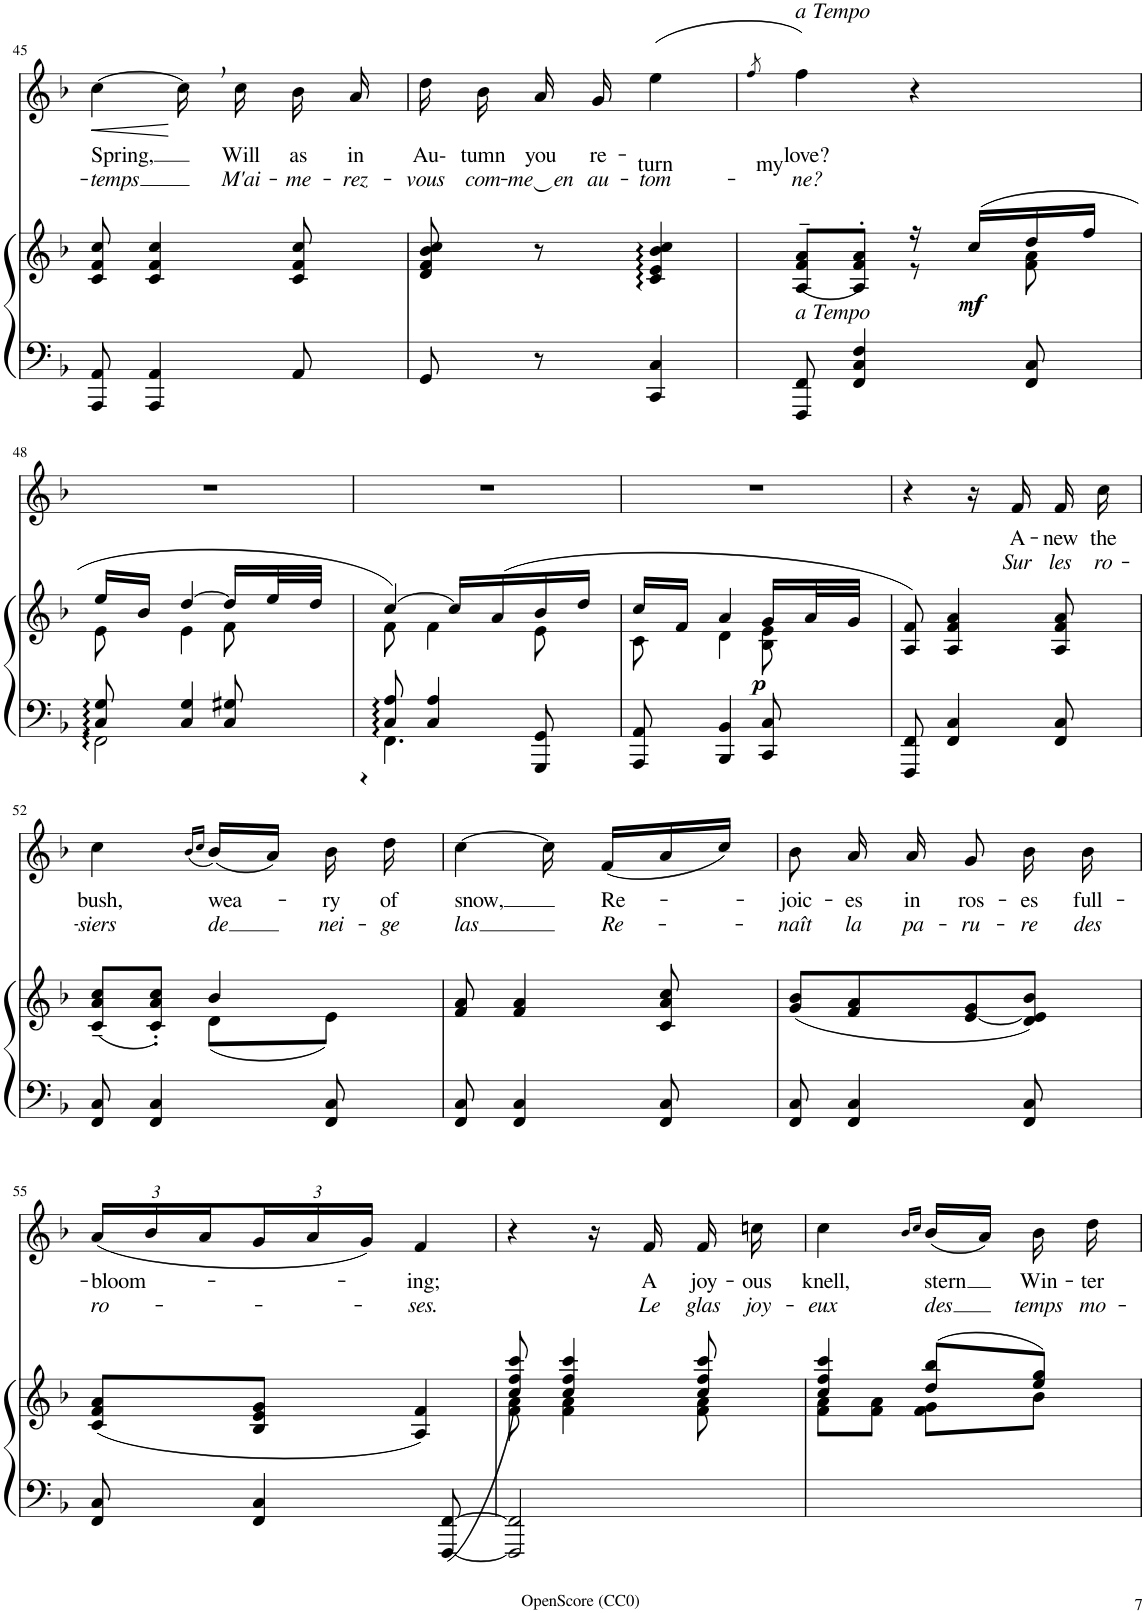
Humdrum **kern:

**kern	**kern	**dynam	**kern	**text	**text	**dynam
*part2	*part2	*part2	*part1	*part1	*part1	*part1
*staff3	*staff2	*staff2/3	*staff1	*staff1	*staff1	*staff1
*I"Piano	*	*	*I"Voice	*	*	*
*I'Pno	*	*	*	*	*	*
!!LO:PB:g=z
*clefF4	*clefG2	*	*clefG2	*	*	*
*k[b-]	*k[b-]	*	*k[b-]	*	*	*
*M2/4	*M2/4	*	*M2/4	*	*	*
=45	=45	=45	=45	=45	=45	=45
!	!	!	!	!LO:LY:b	!LO:LY:b	!LO:HP:b
8AAA/ 8AA/	8c/ 8f/ 8cc/	.	[4cc\	Spring,	-temps	<
4AAA/ 4AA/	4c/ 4f/ 4cc/	.	.	.	.	.
.	.	.	16cc,\]	.	.	[
!	!	!	!	!LO:LY:b	!LO:LY:b	!
.	.	.	16cc\	Will	M'ai-	.
!	!	!	!	!LO:LY:b	!LO:LY:b	!
8AA/	8c/ 8f/ 8cc/	.	16b-\	as	-me-	.
!	!	!	!	!LO:LY:b	!LO:LY:b	!
.	.	.	16a/	in	-rez-	.
=46	=46	=46	=46	=46	=46	=46
!	!	!	!	!LO:LY:b	!LO:LY:b	!
8GG/	8d/ 8f/ 8b-/ 8cc/	.	16dd\	Au-	-vous	.
!	!	!	!	!LO:LY:b	!LO:LY:b	!
.	.	.	16b-\	tumn	com-	.
!	!	!	!	!LO:LY:b	!LO:LY:b	!
8r	8r	.	16a/	you	-me‿en	.
!	!	!	!	!LO:LY:b	!LO:LY:b	!
.	.	.	16g/	re-	au-	.
!	!	!	!	!LO:LY:b	!LO:LY:b	!
4CC/ 4C/	4c/ 4e/ 4b-/ 4cc/	.	(4ee\	-turn my	-tom-	.
=47	=47	=47	=47	=47	=47	=47
.	.	.	8qff/	.	.	.
*	*^	*	*	*	*	*
!	!	!	!	!LO:TX:a:i:t=a Tempo	!	!	!
!	!LO:TX:b:i:t=a Tempo	!	!	!	!	!	!
!	!	!	!	!	!LO:LY:b	!LO:LY:b	!
8FFF/ 8FF/	4ryy	(8A/~ 8f/~ 8a/~L	.	4ff\)	love?	-ne?	.
4FF/ 4C/ 4F/	.	8A/' 8f/' 8a/'J)	.	.	.	.	.
.	16r	8r	.	4r	.	.	.
!	!	!	!LO:DY:b	!	!	!	!
.	(16cc/LL	.	mf	.	.	.	.
8FF/ 8C/	16dd/	8f\ 8a\	.	.	.	.	.
.	16ff/JJ	.	.	.	.	.	.
!!LO:LB:g=z
=48	=48	=48	=48	=48	=48	=48	=48
*^	*	*	*	*	*	*	*
8C/ 8G/	2FF::\	16ee/LL	8e\	.	2r	.	.	.
.	.	16b-/JJ	.	.	.	.	.	.
4C/ 4G/	.	[4dd/	4e\	.	.	.	.	.
8C/ 8G#X/	.	16dd/LL]	8f\	.	.	.	.	.
.	.	32ee/L	.	.	.	.	.	.
.	.	32dd/JJJ	.	.	.	.	.	.
=49	=49	=49	=49	=49	=49	=49	=49	=49
8C/ 8A/	4.FF::\	[4cc/)	8f\	.	2r	.	.	.
4C/ 4A/	.	.	4f\	.	.	.	.	.
.	.	16cc/LL]	.	.	.	.	.	.
.	.	(16a/	.	.	.	.	.	.
8GGG/ 8GG/	8ryy	16b-/	8e\	.	.	.	.	.
.	.	16dd/JJ	.	.	.	.	.	.
*v	*v	*	*	*	*	*	*	*
=50	=50	=50	=50	=50	=50	=50	=50
8AAA/ 8AA/	16cc/LL	8c\	.	2r	.	.	.
.	16f/JJ	.	.	.	.	.	.
4BBB-/ 4BB-/	4a/	4d\	.	.	.	.	.
!	!	!	!LO:DY:b	!	!	!	!
8CC/ 8C/	16g/LL	8B-\ 8e\	p	.	.	.	.
.	32a/L	.	.	.	.	.	.
.	32g/JJJ	.	.	.	.	.	.
*	*v	*v	*	*	*	*	*
=51	=51	=51	=51	=51	=51	=51
8FFF/ 8FF/	8A/ 8f/)	.	4r	.	.	.
4FF/ 4C/	4A/ 4f/ 4a/	.	.	.	.	.
.	.	.	16r	.	.	.
!	!	!	!	!LO:LY:b	!LO:LY:b	!
.	.	.	16f/	A-	Sur	.
!	!	!	!	!LO:LY:b	!LO:LY:b	!
8FF/ 8C/	8A/ 8f/ 8a/	.	16f/	-new	les	.
!	!	!	!	!LO:LY:b	!LO:LY:b	!
.	.	.	16cc\	the	ro-	.
!!LO:LB:g=z
=52	=52	=52	=52	=52	=52	=52
*	*^	*	*	*	*	*
!	!	!	!	!	!LO:LY:b	!LO:LY:b	!
8FF/ 8C/	(8c/~ 8a/~ 8cc/~L	4ryy	.	4cc\	bush,	-siers	.
4FF/ 4C/	8c/' 8a/' 8cc/'J)	.	.	.	.	.	.
.	.	.	.	(16qb-/LL	.	.	.
.	.	.	.	16qcc/JJ	.	.	.
!	!	!	!	!	!LO:LY:b	!LO:LY:b	!
.	4b-/	(8d\L	.	(16b-/LL)	wea-	de	.
.	.	.	.	16a/JJ)	.	.	.
!	!	!	!	!	!LO:LY:b	!LO:LY:b	!
8FF/ 8C/	.	8e\J)	.	16b-\	ry	nei-	.
!	!	!	!	!	!LO:LY:b	!LO:LY:b	!
.	.	.	.	16dd\	of	-ge	.
*	*v	*v	*	*	*	*	*
=53	=53	=53	=53	=53	=53	=53
!	!	!	!	!LO:LY:b	!LO:LY:b	!
8FF/ 8C/	8f/ 8a/	.	[4cc\	snow,	las	.
4FF/ 4C/	4f/ 4a/	.	.	.	.	.
.	.	.	16cc\]	.	.	.
!	!	!	!	!LO:LY:b	!LO:LY:b	!
.	.	.	(16f/LL	Re-	Re-	.
8FF/ 8C/	8c/ 8a/ 8cc/	.	16a/	.	.	.
.	.	.	16cc/JJ)	.	.	.
=54	=54	=54	=54	=54	=54	=54
!	!	!	!	!LO:LY:b	!LO:LY:b	!
8FF/ 8C/	(8g/ 8b-/L	.	8b-\	-joic-	-naît	.
!	!	!	!	!LO:LY:b	!LO:LY:b	!
4FF/ 4C/	8f/ 8a/	.	16a/	-es	la	.
!	!	!	!	!LO:LY:b	!LO:LY:b	!
.	.	.	16a/	in	pa-	.
!	!	!	!	!LO:LY:b	!LO:LY:b	!
.	[8e/ 8g/	.	8g/	ros-	-ru-	.
!	!	!	!	!LO:LY:b	!LO:LY:b	!
8FF/ 8C/	8d/ 8e/] 8b-/J)	.	16b-\	-es	-re	.
!	!	!	!	!LO:LY:b	!LO:LY:b	!
.	.	.	16b-\	full-	des	.
!!LO:LB:g=z
=55	=55	=55	=55	=55	=55	=55
*	*	*	*Xbrackettup	*	*	*
!	!	!	!	!LO:LY:b	!LO:LY:b	!
8FF/ 8C/	(8c/ 8f/ 8a/L	.	(24a/LL	-bloom-	ro-	.
.	.	.	24b-/	.	.	.
.	.	.	24a/	.	.	.
4FF/ 4C/	8B-/ 8e/ 8g/J	.	24g/	.	.	.
.	.	.	24a/	.	.	.
.	.	.	24g/JJ)	.	.	.
!	!	!	!	!LO:LY:b	!LO:LY:b	!
.	4A/ 4f/)	.	4f/	-ing;	-ses.	.
([8FFF/ [8FF/	.	.	.	.	.	.
=56	=56	=56	=56	=56	=56	=56
*	*^	*	*	*	*	*
2FFF/] 2FF/]	8cc/ 8ff/ 8ccc/)	8f\ 8a\	.	4r	.	.	.
.	4cc/ 4ff/ 4ccc/	4f\ 4a\	.	.	.	.	.
.	.	.	.	16r	.	.	.
!	!	!	!	!	!LO:LY:b	!LO:LY:b	!
.	.	.	.	16f/	A	Le	.
!	!	!	!	!	!LO:LY:b	!LO:LY:b	!
.	8cc/ 8ff/ 8ccc/	8f\ 8a\	.	16f/	joy-	glas	.
!	!	!	!	!	!LO:LY:b	!LO:LY:b	!
.	.	.	.	16ccn\	-ous	joy-	.
=57	=57	=57	=57	=57	=57	=57	=57
!	!	!	!	!	!LO:LY:b	!LO:LY:b	!
2ryy	4cc/ 4ff/ 4ccc/	8f\ 8a\L	.	4cc\	knell,	-eux	.
.	.	8f\ 8a\J	.	.	.	.	.
.	.	.	.	16qb-/LL	.	.	.
.	.	.	.	16qcc/JJ	.	.	.
!	!	!	!	!	!LO:LY:b	!LO:LY:b	!
.	(8dd/ 8bb-/L	8f\ 8g\L	.	(16b-/LL	stern	des	.
.	.	.	.	16a/JJ)	.	.	.
!	!	!	!	!	!LO:LY:b	!LO:LY:b	!
.	8ee/ 8gg/J)	8b-\J	.	16b-\	Win-	temps	.
!	!	!	!	!	!LO:LY:b	!LO:LY:b	!
.	.	.	.	16dd\	-ter	mo-	.
*	*v	*v	*	*	*	*	*
=	=	=	=	=	=	=
*-	*-	*-	*-	*-	*-	*-
